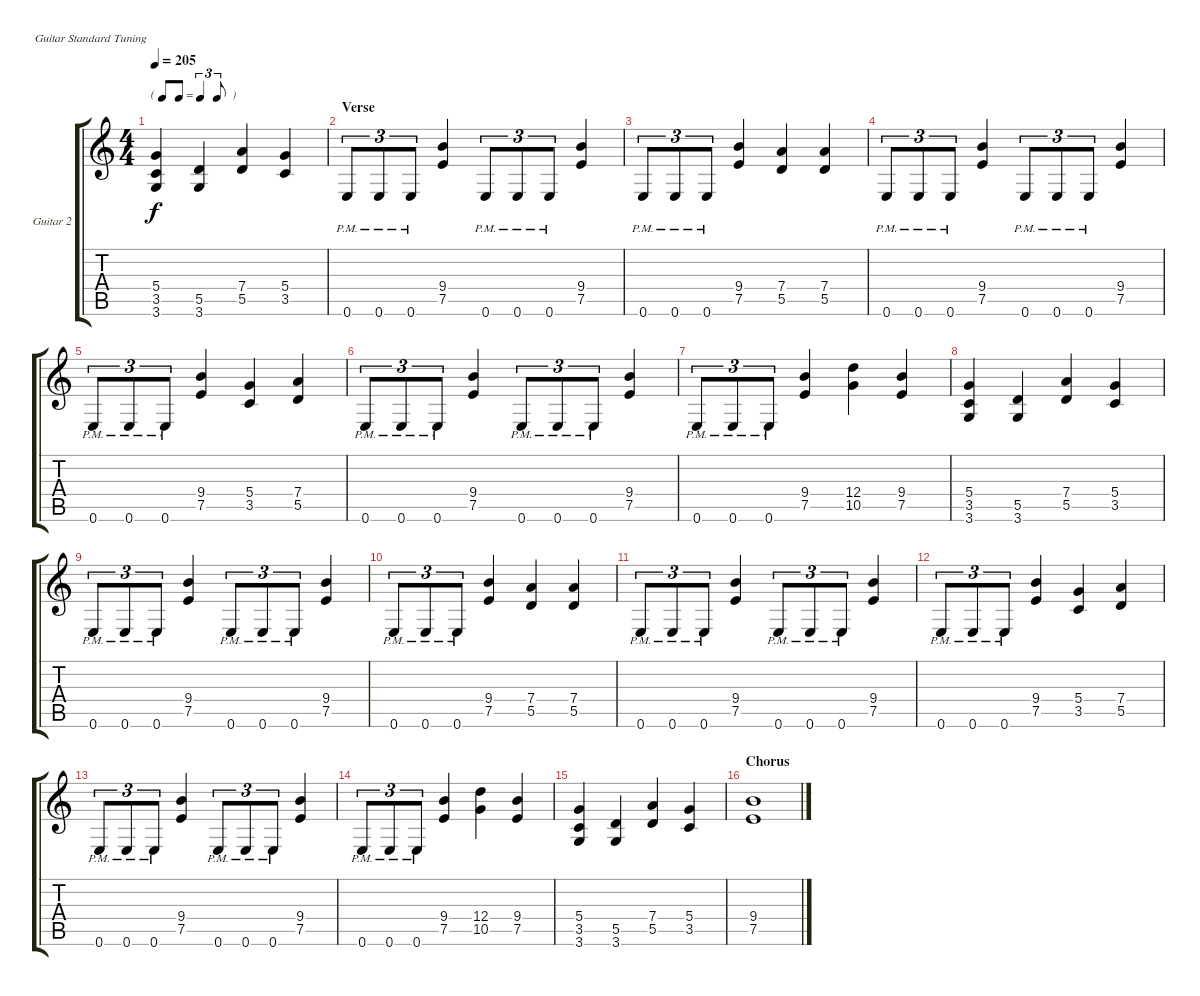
\bracketExtendMode groupsimilarinstruments
\firstSystemTrackNameOrientation horizontal
\otherSystemsTrackNameOrientation horizontal
\track ("Guitar 2" "Guitar 2") {instrument distortionguitar}
\staff {score tabs}
\tuning (E4 B3 G3 D3 A2 E2)
\ts (4 4)
\tf triplet8th
\tempo 205
\clef g2
\scale
0.333333
\ks c
(5.4 3.5 3.6).4{dy f} (5.5 3.6).4 (7.4 5.5).4 (5.4 3.5).4 |
\section ("" "Verse")
\scale
0.333333 0.6{pm}.8{tu (3 2)} 0.6{pm}.8{tu (3 2)} 0.6{pm}.8{tu (3 2)} (9.4 7.5).4 0.6{pm}.8{tu (3 2)} 0.6{pm}.8{tu (3 2)} 0.6{pm}.8{tu (3 2)} (9.4 7.5).4 |
\scale
0.333333 0.6{pm}.8{tu (3 2)} 0.6{pm}.8{tu (3 2)} 0.6{pm}.8{tu (3 2)} (9.4 7.5).4 (7.4 5.5).4 (7.4 5.5).4 |
\scale
0.333333 0.6{pm}.8{tu (3 2)} 0.6{pm}.8{tu (3 2)} 0.6{pm}.8{tu (3 2)} (9.4 7.5).4 0.6{pm}.8{tu (3 2)} 0.6{pm}.8{tu (3 2)} 0.6{pm}.8{tu (3 2)} (9.4 7.5).4 |
\scale
0.333333 0.6{pm}.8{tu (3 2)} 0.6{pm}.8{tu (3 2)} 0.6{pm}.8{tu (3 2)} (9.4 7.5).4 (5.4 3.5).4 (7.4 5.5).4 |
\scale
0.333333 0.6{pm}.8{tu (3 2)} 0.6{pm}.8{tu (3 2)} 0.6{pm}.8{tu (3 2)} (9.4 7.5).4 0.6{pm}.8{tu (3 2)} 0.6{pm}.8{tu (3 2)} 0.6{pm}.8{tu (3 2)} (9.4 7.5).4 |
\scale
0.333333 0.6{pm}.8{tu (3 2)} 0.6{pm}.8{tu (3 2)} 0.6{pm}.8{tu (3 2)} (9.4 7.5).4 (12.4 10.5).4 (9.4 7.5).4 |
\scale
0.333333 (5.4 3.5 3.6).4 (5.5 3.6).4 (7.4 5.5).4 (5.4 3.5).4 |
\scale
0.333333 0.6{pm}.8{tu (3 2)} 0.6{pm}.8{tu (3 2)} 0.6{pm}.8{tu (3 2)} (9.4 7.5).4 0.6{pm}.8{tu (3 2)} 0.6{pm}.8{tu (3 2)} 0.6{pm}.8{tu (3 2)} (9.4 7.5).4 |
\scale
0.333333 0.6{pm}.8{tu (3 2)} 0.6{pm}.8{tu (3 2)} 0.6{pm}.8{tu (3 2)} (9.4 7.5).4 (7.4 5.5).4 (7.4 5.5).4 |
\scale
0.333333 0.6{pm}.8{tu (3 2)} 0.6{pm}.8{tu (3 2)} 0.6{pm}.8{tu (3 2)} (9.4 7.5).4 0.6{pm}.8{tu (3 2)} 0.6{pm}.8{tu (3 2)} 0.6{pm}.8{tu (3 2)} (9.4 7.5).4 |
\scale
0.333333 0.6{pm}.8{tu (3 2)} 0.6{pm}.8{tu (3 2)} 0.6{pm}.8{tu (3 2)} (9.4 7.5).4 (5.4 3.5).4 (7.4 5.5).4 |
\scale
0.333333 0.6{pm}.8{tu (3 2)} 0.6{pm}.8{tu (3 2)} 0.6{pm}.8{tu (3 2)} (9.4 7.5).4 0.6{pm}.8{tu (3 2)} 0.6{pm}.8{tu (3 2)} 0.6{pm}.8{tu (3 2)} (9.4 7.5).4 |
\scale
0.333333 0.6{pm}.8{tu (3 2)} 0.6{pm}.8{tu (3 2)} 0.6{pm}.8{tu (3 2)} (9.4 7.5).4 (12.4 10.5).4 (9.4 7.5).4 |
\scale
0.333333 (5.4 3.5 3.6).4 (5.5 3.6).4 (7.4 5.5).4 (5.4 3.5).4 |
\section ("" "Chorus")
\scale
0.333333 (9.4 7.5).1
